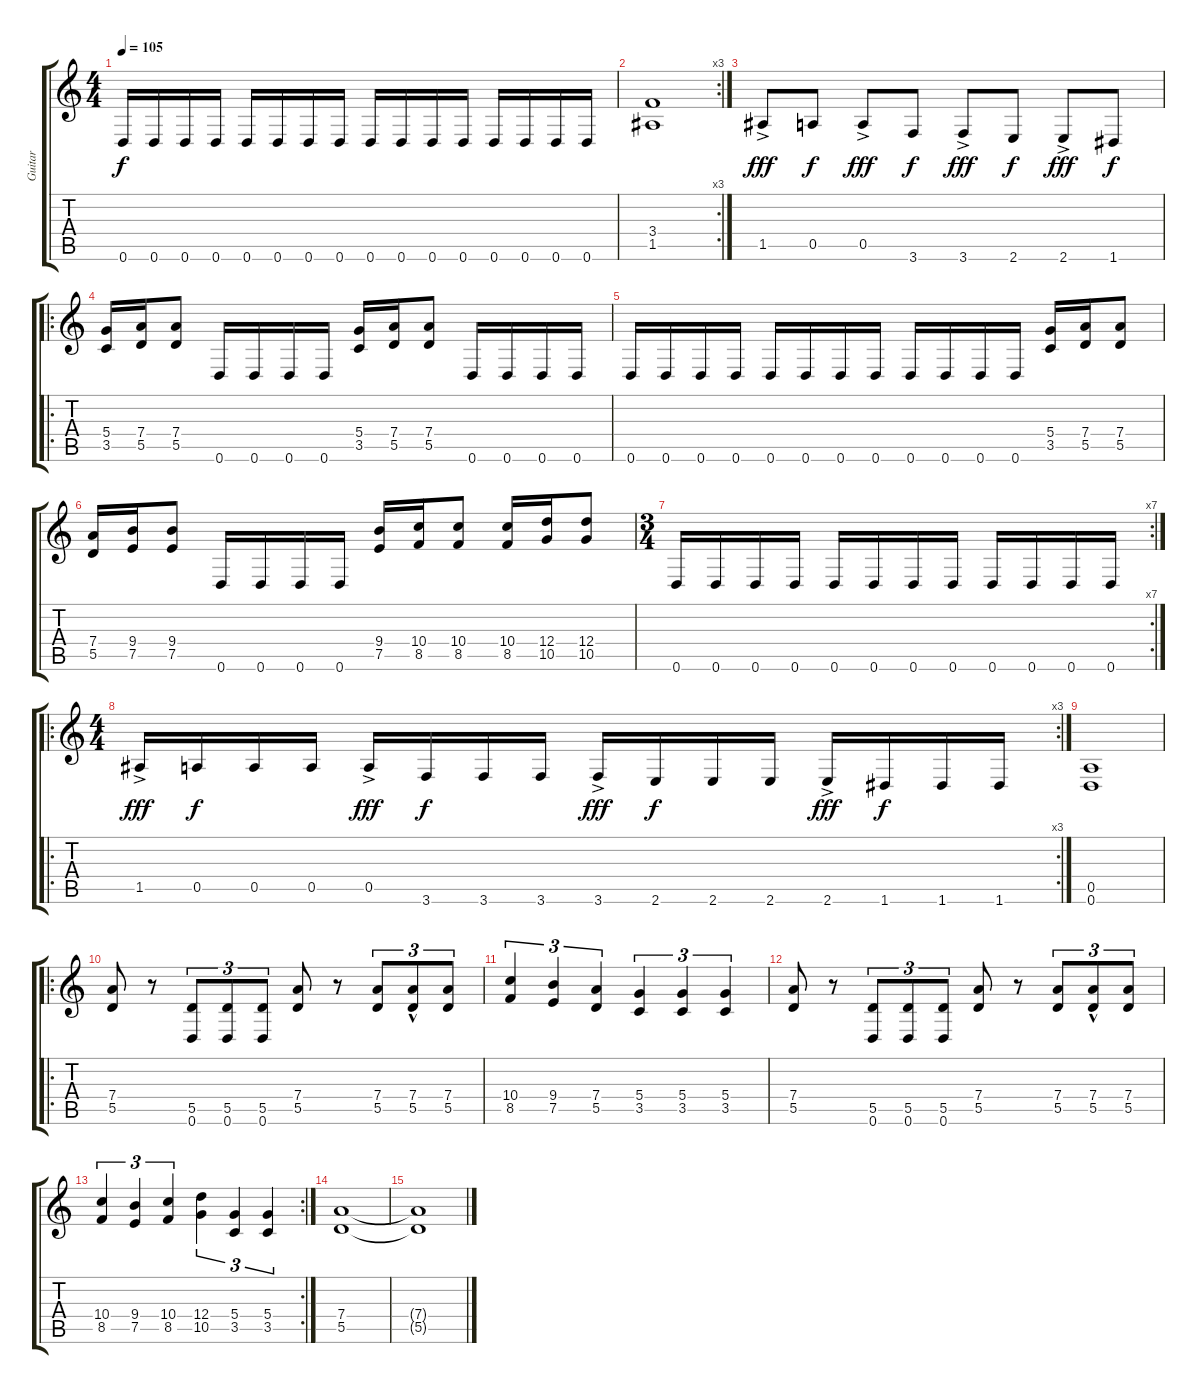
\track ("Guitar" "Guitar") {instrument distortionguitar}
\staff {score tabs}
\tuning (E4 B3 G3 D3 A2 D2) {hide}
\ts (4 4)
\tempo 105
\clef g2
\ks c
0.6.16{dy f} 0.6.16 0.6.16 0.6.16 0.6.16 0.6.16 0.6.16 0.6.16 0.6.16 0.6.16 0.6.16 0.6.16 0.6.16 0.6.16 0.6.16 0.6.16 |
\rc 3
(3.4 1.5).1 |
1.5{ac}.8{dy fff} 0.5.8{dy f} 0.5{ac}.8{dy fff} 3.6.8{dy f} 3.6{ac}.8{dy fff} 2.6.8{dy f} 2.6{ac}.8{dy fff} 1.6.8{dy f} |
\ro
(5.4 3.5).16 (7.4 5.5).16 (7.4 5.5).8 0.6.16 0.6.16 0.6.16 0.6.16 (5.4 3.5).16 (7.4 5.5).16 (7.4 5.5).8 0.6.16 0.6.16 0.6.16 0.6.16 |
0.6.16 0.6.16 0.6.16 0.6.16 0.6.16 0.6.16 0.6.16 0.6.16 0.6.16 0.6.16 0.6.16 0.6.16 (5.4 3.5).16 (7.4 5.5).16 (7.4 5.5).8 |
(7.4 5.5).16 (9.4 7.5).16 (9.4 7.5).8 0.6.16 0.6.16 0.6.16 0.6.16 (9.4 7.5).16 (10.4 8.5).16 (10.4 8.5).8 (10.4 8.5).16 (12.4 10.5).16 (12.4 10.5).8 |
\rc 7
\ts (3 4)
0.6.16 0.6.16 0.6.16 0.6.16 0.6.16 0.6.16 0.6.16 0.6.16 0.6.16 0.6.16 0.6.16 0.6.16 |
\ro
\rc 3
\ts (4 4)
1.5{ac}.16{dy fff} 0.5.16{dy f} 0.5.16 0.5.16 0.5{ac}.16{dy fff} 3.6.16{dy f} 3.6.16 3.6.16 3.6{ac}.16{dy fff} 2.6.16{dy f} 2.6.16 2.6.16 2.6{ac}.16{dy fff} 1.6.16{dy f} 1.6.16 1.6.16 |
(0.5 0.6).1 |
\ro
(7.4 5.5).8 r.8 (5.5 0.6).8{tu (3 2)} (5.5 0.6).8{tu (3 2)} (5.5 0.6).8{tu (3 2)} (7.4 5.5).8 r.8 (7.4 5.5).8{tu (3 2)} (7.4{hac} 5.5).8{tu (3 2)} (7.4 5.5).8{tu (3 2)} |
(10.4 8.5).4{tu (3 2)} (9.4 7.5).4{tu (3 2)} (7.4 5.5).4{tu (3 2)} (5.4 3.5).4{tu (3 2)} (5.4 3.5).4{tu (3 2)} (5.4 3.5).4{tu (3 2)} |
(7.4 5.5).8 r.8 (5.5 0.6).8{tu (3 2)} (5.5 0.6).8{tu (3 2)} (5.5 0.6).8{tu (3 2)} (7.4 5.5).8 r.8 (7.4 5.5).8{tu (3 2)} (7.4{hac} 5.5).8{tu (3 2)} (7.4 5.5).8{tu (3 2)} |
\rc 2
(10.4 8.5).4{tu (3 2)} (9.4 7.5).4{tu (3 2)} (10.4 8.5).4{tu (3 2)} (12.4 10.5).4{tu (3 2)} (5.4 3.5).4{tu (3 2)} (5.4 3.5).4{tu (3 2)} |
(7.4 5.5).1 |
(7.4{t} 5.5{t}).1
